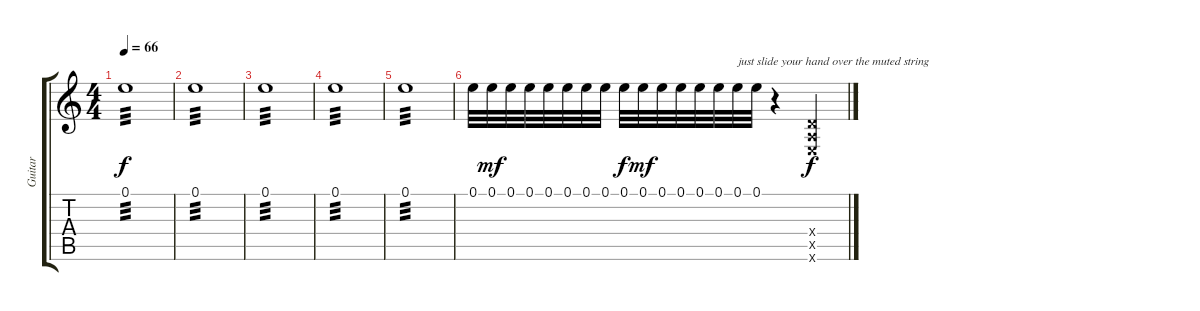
\track ("Guitar" "Guitar") {instrument electricguitarjazz}
\staff {score tabs}
\tuning (E4 B3 G3 D3 A2 E2) {hide}
\ts (4 4)
\tempo 66
\clef g2
\ks c
0.1.1{tp 3 dy f} |
0.1.1{tp 3} |
0.1.1{tp 3} |
0.1.1{tp 3} |
0.1.1{tp 3} |
0.1.32 0.1.32{dy mf} 0.1.32 0.1.32 0.1.32 0.1.32 0.1.32 0.1.32 0.1.32{dy f} 0.1.32{dy mf} 0.1.32 0.1.32 0.1.32 0.1.32 0.1.32{txt "just slide your hand over the muted string"} 0.1.32 r.4{volume 12 instrument guitarharmonics} (0.4{x} 0.5{x} 0.6{x}).4{dy f}
